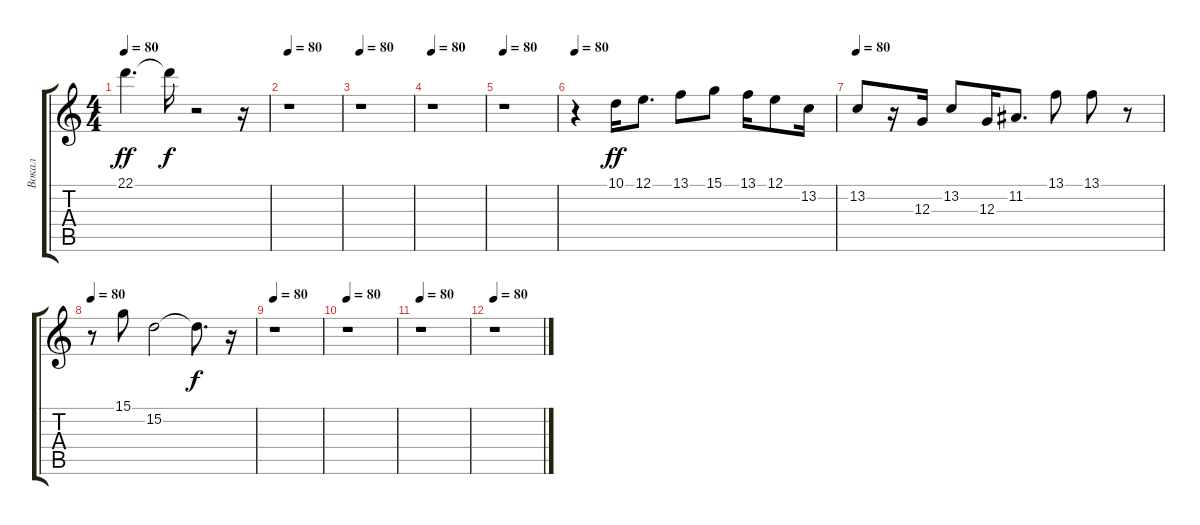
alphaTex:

\track ("Вокал" "Вокал") {instrument synthvoice}
\staff {score tabs}
\tuning (E4 B3 G3 D3 A2 E2) {hide}
\ts (4 4)
\tempo 80
\clef g2
\ks c
22.1.4{d dy ff} 22.1{t}.16{dy f} r.2 r.16 |
\tempo 80
r.1 |
\tempo 80
r.1 |
\tempo 80
r.1 |
\tempo 80
r.1 |
\tempo 80
r.4 10.1.16{dy ff} 12.1.8{d} 13.1.8 15.1.8 13.1.16 12.1.8 13.2.16 |
\tempo 80
13.2.8 r.16 12.3.16 13.2.8 12.3.16 11.2.8{d} 13.1.8 13.1.8 r.8 |
\tempo 80
r.8 15.1.8 15.2.2 15.2{t}.8{d dy f} r.16 |
\tempo 80
r.1 |
\tempo 80
r.1 |
\tempo 80
r.1 |
\tempo 80
r.1
